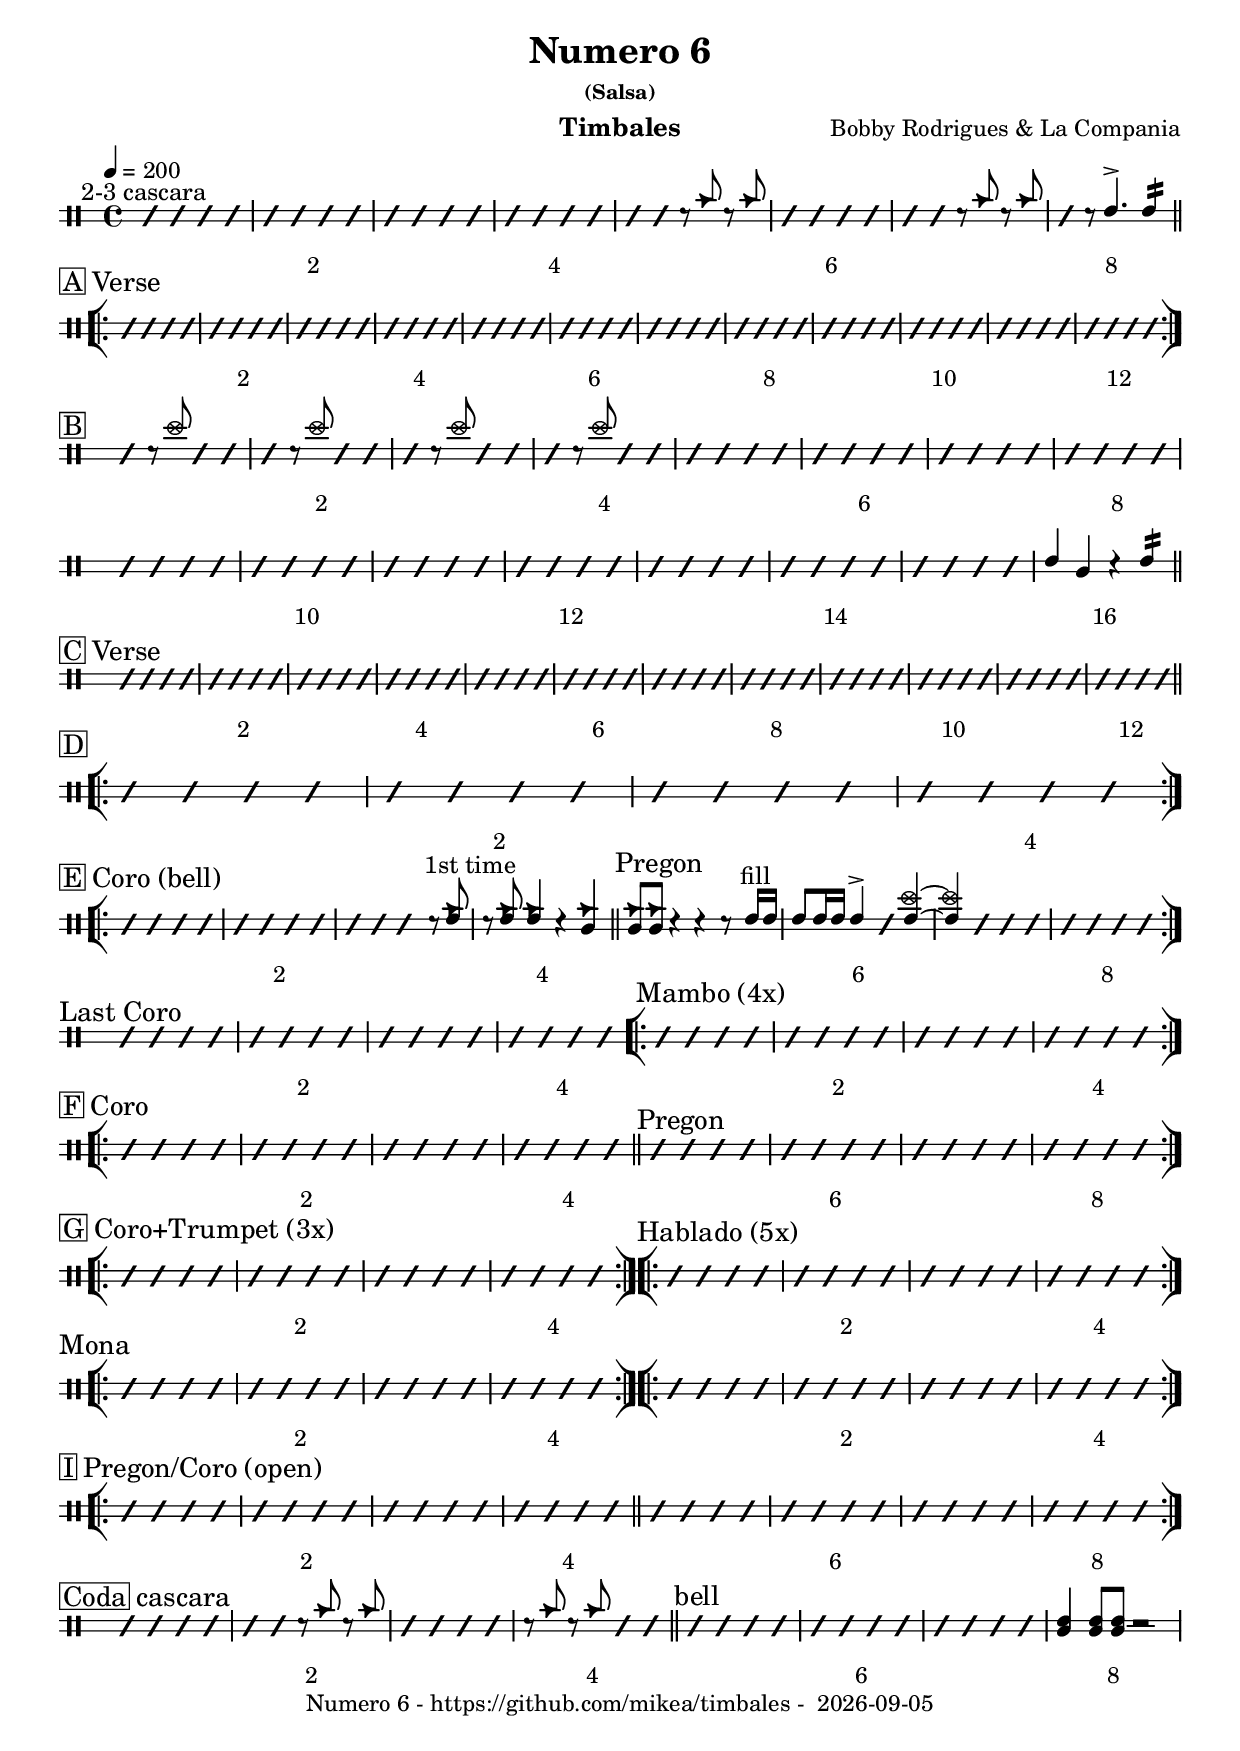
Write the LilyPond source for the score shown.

\version "2.24.2"
\include "charts/common.ly"

date = #(strftime "%Y-%m-%d" (localtime (current-time)))

\header {
  title = "Numero 6"
  composer = "Bobby Rodrigues & La Compania"
  subsubtitle = "(Salsa)"
  instrument = "Timbales"
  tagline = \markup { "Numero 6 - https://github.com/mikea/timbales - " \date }
}

\newTimbalesStaff <<
    \newDrumVoiceOne \drummode { 
        \tempo 4 = 200

        % intro
        \textMark "2-3 cascara"
        \comp #4 | \comp #4 | \comp #4 | \comp #4 |
        \rs \rs r8 cb8 r8 cb8 | \comp #4  | \rs \rs r8 cb8 r8 cb8 | \rs r8 timh4.^> timh4:16 |


        \bar "[|:-||"

        % A
        \sect "A" "Verse"
        \comp #4 | \comp #4 | \comp #4 | \comp #4 |
        \comp #4 | \comp #4 | \comp #4 | \comp #4 |
        \comp #4 | \comp #4 | \comp #4 | \comp #4 |

        \bar ":|]" 

        % B
        \sect "B" ""
        \rs r8 cymc8 \rs \rs | \rs r8 cymc8 \rs \rs | \rs r8 cymc8 \rs \rs | \rs r8 cymc8 \rs \rs |
        \comp #4 | \comp #4 | \comp #4 | \comp #4 |
        \comp #4 | \comp #4 | \comp #4 | \comp #4 |
        \comp #4 | \comp #4 | \comp #4 | timh4 timl r4 timh4:16 |

        \bar "||"

        % C
        \sect "C" "Verse"
        \comp #4 | \comp #4 | \comp #4 | \comp #4 |
        \comp #4 | \comp #4 | \comp #4 | \comp #4 |
        \comp #4 | \comp #4 | \comp #4 | \comp #4 |

        \bar "[|:-||"

        % D
        \sect "D" ""
        \comp #4 | \comp #4 | \comp #4 | \comp #4 |

        \bar ":|][|:" 

        % E
        \sect "E" "Coro (bell)"
        \comp #4 | \comp #4 | 
        \rs \rs \rs \textMark "1st time" r8 <<timh8 cb8>> | r8 <<timh8 cb8>> <<timh4 cb4>> r4 <<timl4 cb4>> |
        \bar "||"
        \sectionLabel "Pregon"
        <<timl8 cb8>> <<timl8 cb8>> r4 r4 r8 \textMark "fill" timh16 16 | timh8 timh16 16 timh4^> \rs <<timh4~ cymc4~>> | <<timh4 cymc4>> \rs \rs \rs | \comp #4 |
        \bar ":|]" 
        \rbar
        \break
        \sectionLabel "Last Coro"
        \comp #4 | \comp #4 | \comp #4 | \comp #4 |

        \sectionLabel "Mambo (4x)"
        \rbar
        \bar "[|:-||"
        \comp #4 | \comp #4 | \comp #4 | \comp #4 |

        \bar ":|][|:" 

        % F
        \sect "F" "Coro"
        \comp #4 | \comp #4 | \comp #4 | \comp #4 |
        \bar "||"
        \sectionLabel "Pregon"
        \comp #4 | \comp #4 | \comp #4 | \comp #4 |

        \bar ":|][|:" 

        % G
        \sect "G" "Coro+Trumpet (3x)"
        \comp #4 | \comp #4 | \comp #4 | \comp #4 |
        \sectionLabel "Hablado (5x)"
        \bar ":|][|:" \rbar
        \comp #4 | \comp #4 | \comp #4 | \comp #4 |
        \bar ":|][|:" \rbar
        \sectionLabel "Mona"
        \comp #4 | \comp #4 | \comp #4 | \comp #4 |
        \bar ":|][|:" \rbar
        \comp #4 | \comp #4 | \comp #4 | \comp #4 |

        \bar ":|][|:" 

        % I
        \sect "I" "Pregon/Coro (open)"
        \comp #4 | \comp #4 | \comp #4 | \comp #4 |
        \bar "||"
        \comp #4 | \comp #4 | \comp #4 | \comp #4 |

        \bar ":|]" 

        % Coda
        \sect "Coda" "cascara"
        \comp #4 |  \rs \rs r8 cb8 r8 cb8 | \comp #4 | r8 cb8 r8 cb8  \rs  \rs  |
        \bar "||"
        \sectionLabel "bell"
        \comp #4 | \comp #4 | \comp #4 | <<timl4 timh4>> <<timl8 timh8>> <<timl8 timh8>> r2 |

        \fine
    }
>>
